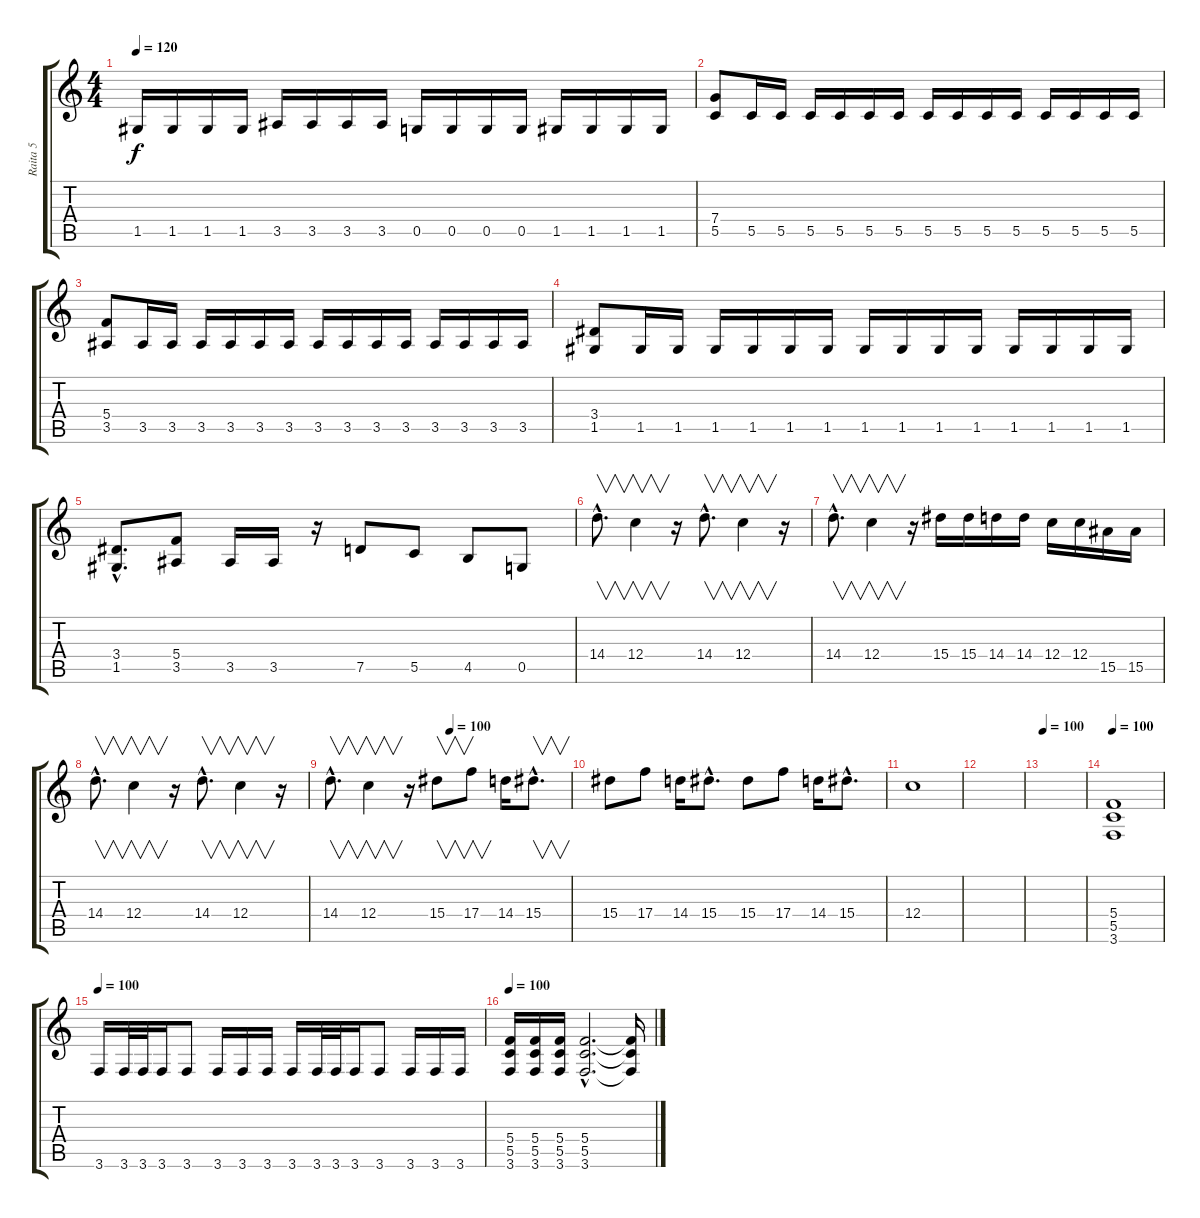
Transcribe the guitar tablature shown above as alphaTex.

\track ("Raita 5" "Raita 5") {instrument overdrivenguitar}
\staff {score tabs}
\tuning (D4 A3 F3 C3 G2 D2) {hide}
\ts (4 4)
\tempo 120
\clef g2
\ks c
1.5.16{dy f} 1.5.16 1.5.16 1.5.16 3.5.16 3.5.16 3.5.16 3.5.16 0.5.16 0.5.16 0.5.16 0.5.16 1.5.16 1.5.16 1.5.16 1.5.16 |
(7.4 5.5).8 5.5.16 5.5.16 5.5.16 5.5.16 5.5.16 5.5.16 5.5.16 5.5.16 5.5.16 5.5.16 5.5.16 5.5.16 5.5.16 5.5.16 |
(5.4 3.5).8 3.5.16 3.5.16 3.5.16 3.5.16 3.5.16 3.5.16 3.5.16 3.5.16 3.5.16 3.5.16 3.5.16 3.5.16 3.5.16 3.5.16 |
(3.4 1.5).8 1.5.16 1.5.16 1.5.16 1.5.16 1.5.16 1.5.16 1.5.16 1.5.16 1.5.16 1.5.16 1.5.16 1.5.16 1.5.16 1.5.16 |
(3.4{hac} 1.5{hac}).8{d} (5.4 3.5).8 3.5.16 3.5.16 r.16 7.5.8 5.5.8 4.5.8 0.5.8 |
14.4{hac}.8{v d} 12.4.4{v} r.16 14.4{hac}.8{v d} 12.4.4{v} r.16 |
14.4{hac}.8{v d} 12.4.4{v} r.16 15.4.16 15.4.16 14.4.16 14.4.16 12.4.16 12.4.16 15.5.16 15.5.16 |
14.4{hac}.8{v d} 12.4.4{v} r.16 14.4{hac}.8{v d} 12.4.4{v} r.16 |
\tempo (100 0.5)
14.4{hac}.8{v d} 12.4.4{v} r.16 15.4.8{v} 17.4.8{v} 14.4.16 15.4{hac}.8{v d} |
15.4.8 17.4.8 14.4.16 15.4{hac}.8{d} 15.4.8 17.4.8 14.4.16 15.4{hac}.8{d} |
12.4.1 |
|
\tempo 100
|
\tempo 100
(5.4 5.5 3.6).1 |
\tempo 100
3.6.16 3.6.32 3.6.32 3.6.16 3.6.8 3.6.16 3.6.16 3.6.16 3.6.16 3.6.32 3.6.32 3.6.16 3.6.8 3.6.16 3.6.16 3.6.16 |
\tempo 100
(5.4 5.5 3.6).16 (5.4 5.5 3.6).16 (5.4 5.5 3.6).16 (5.4{hac} 5.5{hac} 3.6{hac}).2{d} (5.4{t} 5.5{t} 3.6{t}).16
